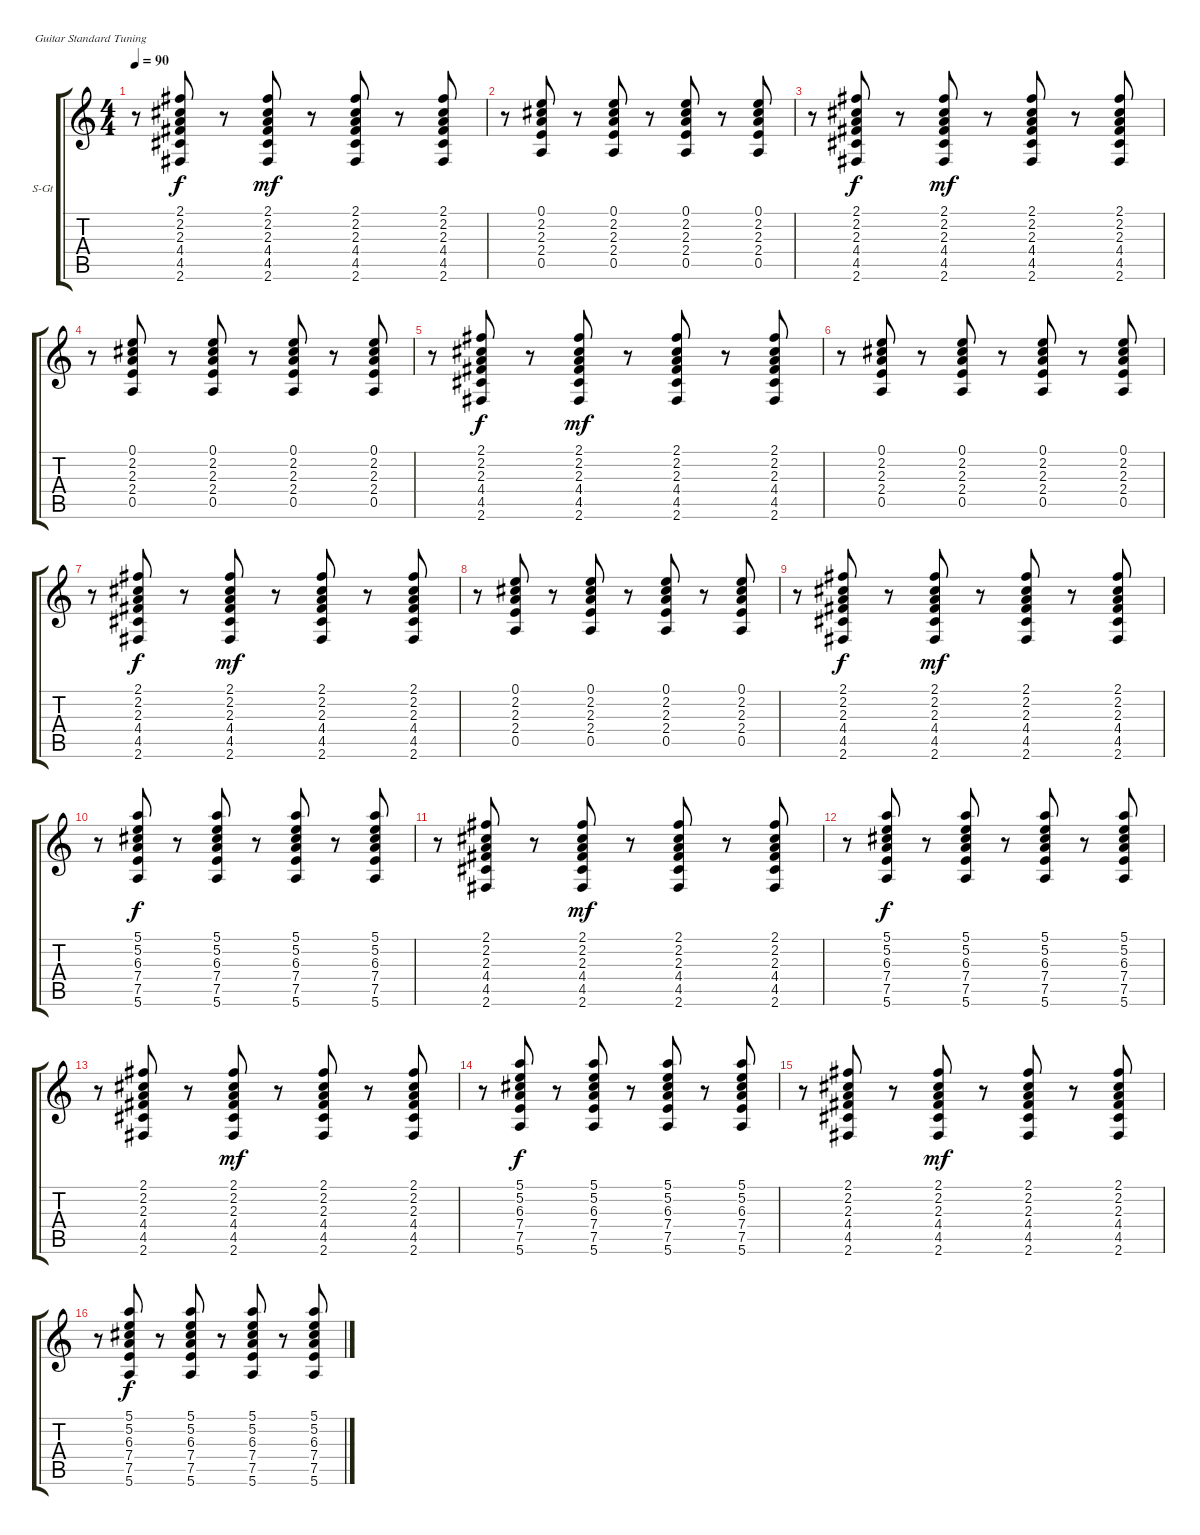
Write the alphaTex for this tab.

\defaultSystemsLayout 4
\bracketExtendMode groupsimilarinstruments
\firstSystemTrackNameOrientation horizontal
\otherSystemsTrackNameOrientation horizontal
\track ("Steel Guitar" "S-Gt") {instrument acousticguitarsteel}
\staff {score tabs}
\tuning (E4 B3 G3 D3 A2 E2)
\ts (4 4)
\tempo 90
\clef g2
\ks c
r.8{dy f} (2.1 2.2 2.3 4.4 4.5 2.6).8 r.8 (2.1 2.2 2.3 4.4 4.5 2.6).8{dy mf} r.8 (2.1 2.2 2.3 4.4 4.5 2.6).8 r.8 (2.1 2.2 2.3 4.4 4.5 2.6).8 |
r.8 (0.1 2.2 2.3 2.4 0.5).8 r.8 (0.1 2.2 2.3 2.4 0.5).8 r.8 (0.1 2.2 2.3 2.4 0.5).8 r.8 (0.1 2.2 2.3 2.4 0.5).8 |
r.8 (2.1 2.2 2.3 4.4 4.5 2.6).8{dy f} r.8 (2.1 2.2 2.3 4.4 4.5 2.6).8{dy mf} r.8 (2.1 2.2 2.3 4.4 4.5 2.6).8 r.8 (2.1 2.2 2.3 4.4 4.5 2.6).8 |
r.8 (0.1 2.2 2.3 2.4 0.5).8 r.8 (0.1 2.2 2.3 2.4 0.5).8 r.8 (0.1 2.2 2.3 2.4 0.5).8 r.8 (0.1 2.2 2.3 2.4 0.5).8 |
r.8 (2.1 2.2 2.3 4.4 4.5 2.6).8{dy f} r.8 (2.1 2.2 2.3 4.4 4.5 2.6).8{dy mf} r.8 (2.1 2.2 2.3 4.4 4.5 2.6).8 r.8 (2.1 2.2 2.3 4.4 4.5 2.6).8 |
r.8 (0.1 2.2 2.3 2.4 0.5).8 r.8 (0.1 2.2 2.3 2.4 0.5).8 r.8 (0.1 2.2 2.3 2.4 0.5).8 r.8 (0.1 2.2 2.3 2.4 0.5).8 |
r.8 (2.1 2.2 2.3 4.4 4.5 2.6).8{dy f} r.8 (2.1 2.2 2.3 4.4 4.5 2.6).8{dy mf} r.8 (2.1 2.2 2.3 4.4 4.5 2.6).8 r.8 (2.1 2.2 2.3 4.4 4.5 2.6).8 |
r.8 (0.1 2.2 2.3 2.4 0.5).8 r.8 (0.1 2.2 2.3 2.4 0.5).8 r.8 (0.1 2.2 2.3 2.4 0.5).8 r.8 (0.1 2.2 2.3 2.4 0.5).8 |
r.8 (2.1 2.2 2.3 4.4 4.5 2.6).8{dy f} r.8 (2.1 2.2 2.3 4.4 4.5 2.6).8{dy mf} r.8 (2.1 2.2 2.3 4.4 4.5 2.6).8 r.8 (2.1 2.2 2.3 4.4 4.5 2.6).8 |
r.8 (5.1 5.2 6.3 7.4 7.5 5.6).8{dy f} r.8 (5.1 5.2 6.3 7.4 7.5 5.6).8 r.8 (5.1 5.2 6.3 7.4 7.5 5.6).8 r.8 (5.1 5.2 6.3 7.4 7.5 5.6).8 |
r.8 (2.1 2.2 2.3 4.4 4.5 2.6).8 r.8 (2.1 2.2 2.3 4.4 4.5 2.6).8{dy mf} r.8 (2.1 2.2 2.3 4.4 4.5 2.6).8 r.8 (2.1 2.2 2.3 4.4 4.5 2.6).8 |
r.8 (5.1 5.2 6.3 7.4 7.5 5.6).8{dy f} r.8 (5.1 5.2 6.3 7.4 7.5 5.6).8 r.8 (5.1 5.2 6.3 7.4 7.5 5.6).8 r.8 (5.1 5.2 6.3 7.4 7.5 5.6).8 |
r.8 (2.1 2.2 2.3 4.4 4.5 2.6).8 r.8 (2.1 2.2 2.3 4.4 4.5 2.6).8{dy mf} r.8 (2.1 2.2 2.3 4.4 4.5 2.6).8 r.8 (2.1 2.2 2.3 4.4 4.5 2.6).8 |
r.8 (5.1 5.2 6.3 7.4 7.5 5.6).8{dy f} r.8 (5.1 5.2 6.3 7.4 7.5 5.6).8 r.8 (5.1 5.2 6.3 7.4 7.5 5.6).8 r.8 (5.1 5.2 6.3 7.4 7.5 5.6).8 |
r.8 (2.1 2.2 2.3 4.4 4.5 2.6).8 r.8 (2.1 2.2 2.3 4.4 4.5 2.6).8{dy mf} r.8 (2.1 2.2 2.3 4.4 4.5 2.6).8 r.8 (2.1 2.2 2.3 4.4 4.5 2.6).8 |
r.8 (5.1 5.2 6.3 7.4 7.5 5.6).8{dy f} r.8 (5.1 5.2 6.3 7.4 7.5 5.6).8 r.8 (5.1 5.2 6.3 7.4 7.5 5.6).8 r.8 (5.1 5.2 6.3 7.4 7.5 5.6).8
